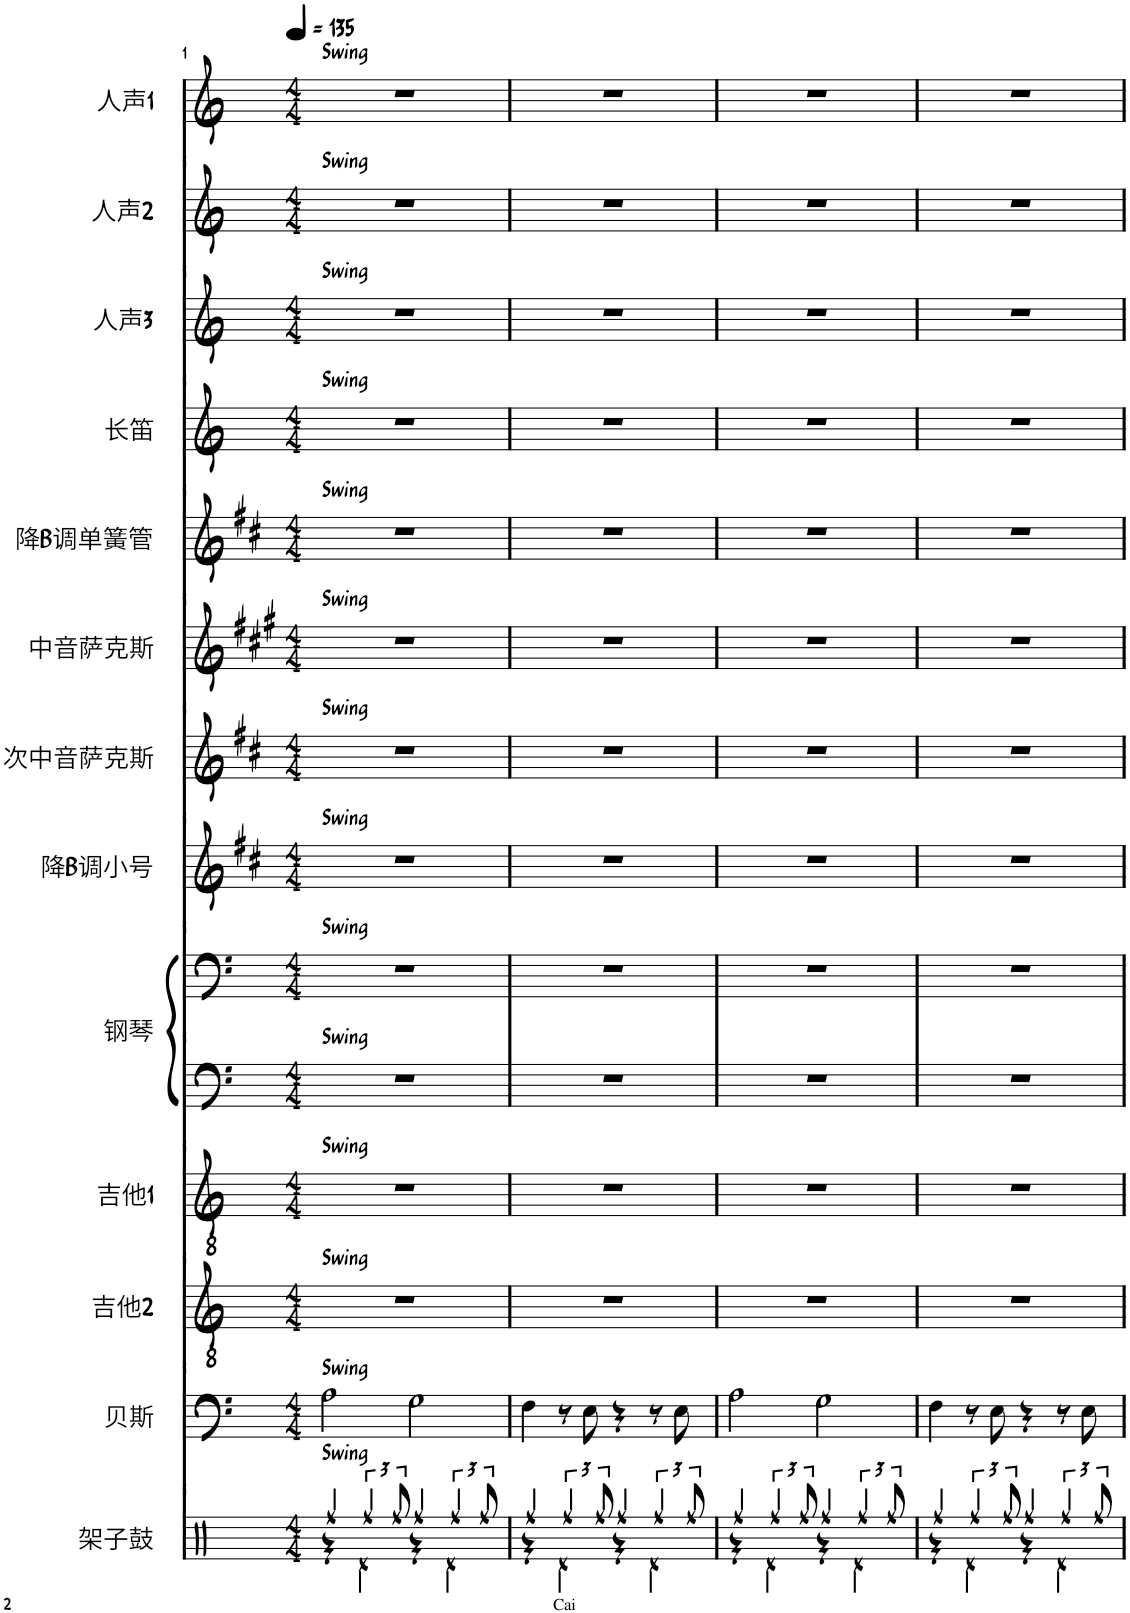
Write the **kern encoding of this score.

**kern	**kern	**kern	**kern	**kern	**kern	**kern	**kern	**kern	**kern	**kern	**kern	**kern	**kern
*part13	*part12	*part11	*part10	*part9	*part9	*part8	*part7	*part6	*part5	*part4	*part3	*part2	*part1
*staff14	*staff13	*staff12	*staff11	*staff10	*staff9	*staff8	*staff7	*staff6	*staff5	*staff4	*staff3	*staff2	*staff1
*I"架子鼓	*I"贝斯	*I"吉他2	*I"吉他1	*I"钢琴	*	*I"降B调小号	*I"次中音萨克斯	*I"中音萨克斯	*I"降B调单簧管	*I"长笛	*I"人声3	*I"人声2	*I"人声1
*clefX	*clefF4	*clefGv2	*clefGv2	*clefF4	*clefF4	*clefG2	*clefG2	*clefG2	*clefG2	*clefG2	*clefG2	*clefG2	*clefG2
*	*Trd7c12	*	*	*	*	*Trd1c2	*Trd8c14	*Trd5c9	*Trd1c2	*	*	*	*
*k[]	*k[]	*k[]	*k[]	*k[]	*k[]	*k[f#c#]	*k[f#c#]	*k[f#c#g#]	*k[f#c#]	*k[]	*k[]	*k[]	*k[]
*M4/4	*M4/4	*M4/4	*M4/4	*M4/4	*M4/4	*M4/4	*M4/4	*M4/4	*M4/4	*M4/4	*M4/4	*M4/4	*M4/4
*MM135	*MM135	*MM135	*MM135	*MM135	*MM135	*MM135	*MM135	*MM135	*MM135	*MM135	*MM135	*MM135	*MM135
=1	=1	=1	=1	=1	=1	=1	=1	=1	=1	=1	=1	=1	=1
*^	*	*	*	*	*	*	*	*	*	*	*	*	*
!	!	!	!	!	!	!	!	!	!	!	!	!	!	!LO:TX:a:t=Swing
!	!	!	!	!	!	!	!	!	!	!	!	!	!LO:TX:a:t=Swing	!
!	!	!	!	!	!	!	!	!	!	!	!	!LO:TX:a:t=Swing	!	!
!	!	!	!	!	!	!	!	!	!	!	!LO:TX:a:t=Swing	!	!	!
!	!	!	!	!	!	!	!	!	!	!LO:TX:a:t=Swing	!	!	!	!
!	!	!	!	!	!	!	!	!	!LO:TX:a:t=Swing	!	!	!	!	!
!	!	!	!	!	!	!	!	!LO:TX:a:t=Swing	!	!	!	!	!	!
!	!	!	!	!	!	!	!LO:TX:a:t=Swing	!	!	!	!	!	!	!
!	!	!	!	!	!	!LO:TX:a:t=Swing	!	!	!	!	!	!	!	!
!	!	!	!	!	!LO:TX:a:t=Swing	!	!	!	!	!	!	!	!	!
!	!	!	!	!LO:TX:a:t=Swing	!	!	!	!	!	!	!	!	!	!
!	!	!	!LO:TX:a:t=Swing	!	!	!	!	!	!	!	!	!	!	!
!	!	!LO:TX:a:t=Swing	!	!	!	!	!	!	!	!	!	!	!	!
!LO:TX:a:t=Swing	!	!	!	!	!	!	!	!	!	!	!	!	!	!
4Rff/	4r	2A\	1r	1r	1r	1r	1r	1r	1r	1r	1r	1r	1r	1r
6Rff/	4Rd\	.	.	.	.	.	.	.	.	.	.	.	.	.
12Rff/	.	.	.	.	.	.	.	.	.	.	.	.	.	.
4Rff/	4r	2G\	.	.	.	.	.	.	.	.	.	.	.	.
6Rff/	4Rd\	.	.	.	.	.	.	.	.	.	.	.	.	.
12Rff/	.	.	.	.	.	.	.	.	.	.	.	.	.	.
=2	=2	=2	=2	=2	=2	=2	=2	=2	=2	=2	=2	=2	=2	=2
4Rff/	4r	4F\	1r	1r	1r	1r	1r	1r	1r	1r	1r	1r	1r	1r
6Rff/	4Rd\	8r	.	.	.	.	.	.	.	.	.	.	.	.
.	.	8E\	.	.	.	.	.	.	.	.	.	.	.	.
12Rff/	.	.	.	.	.	.	.	.	.	.	.	.	.	.
4Rff/	4r	4r	.	.	.	.	.	.	.	.	.	.	.	.
6Rff/	4Rd\	8r	.	.	.	.	.	.	.	.	.	.	.	.
.	.	8E\	.	.	.	.	.	.	.	.	.	.	.	.
12Rff/	.	.	.	.	.	.	.	.	.	.	.	.	.	.
=3	=3	=3	=3	=3	=3	=3	=3	=3	=3	=3	=3	=3	=3	=3
4Rff/	4r	2A\	1r	1r	1r	1r	1r	1r	1r	1r	1r	1r	1r	1r
6Rff/	4Rd\	.	.	.	.	.	.	.	.	.	.	.	.	.
12Rff/	.	.	.	.	.	.	.	.	.	.	.	.	.	.
4Rff/	4r	2G\	.	.	.	.	.	.	.	.	.	.	.	.
6Rff/	4Rd\	.	.	.	.	.	.	.	.	.	.	.	.	.
12Rff/	.	.	.	.	.	.	.	.	.	.	.	.	.	.
=4	=4	=4	=4	=4	=4	=4	=4	=4	=4	=4	=4	=4	=4	=4
4Rff/	4r	4F\	1r	1r	1r	1r	1r	1r	1r	1r	1r	1r	1r	1r
6Rff/	4Rd\	8r	.	.	.	.	.	.	.	.	.	.	.	.
.	.	8E\	.	.	.	.	.	.	.	.	.	.	.	.
12Rff/	.	.	.	.	.	.	.	.	.	.	.	.	.	.
4Rff/	4r	4r	.	.	.	.	.	.	.	.	.	.	.	.
6Rff/	4Rd\	8r	.	.	.	.	.	.	.	.	.	.	.	.
.	.	8E\	.	.	.	.	.	.	.	.	.	.	.	.
12Rff/	.	.	.	.	.	.	.	.	.	.	.	.	.	.
*v	*v	*	*	*	*	*	*	*	*	*	*	*	*	*
=	=	=	=	=	=	=	=	=	=	=	=	=	=
*-	*-	*-	*-	*-	*-	*-	*-	*-	*-	*-	*-	*-	*-
